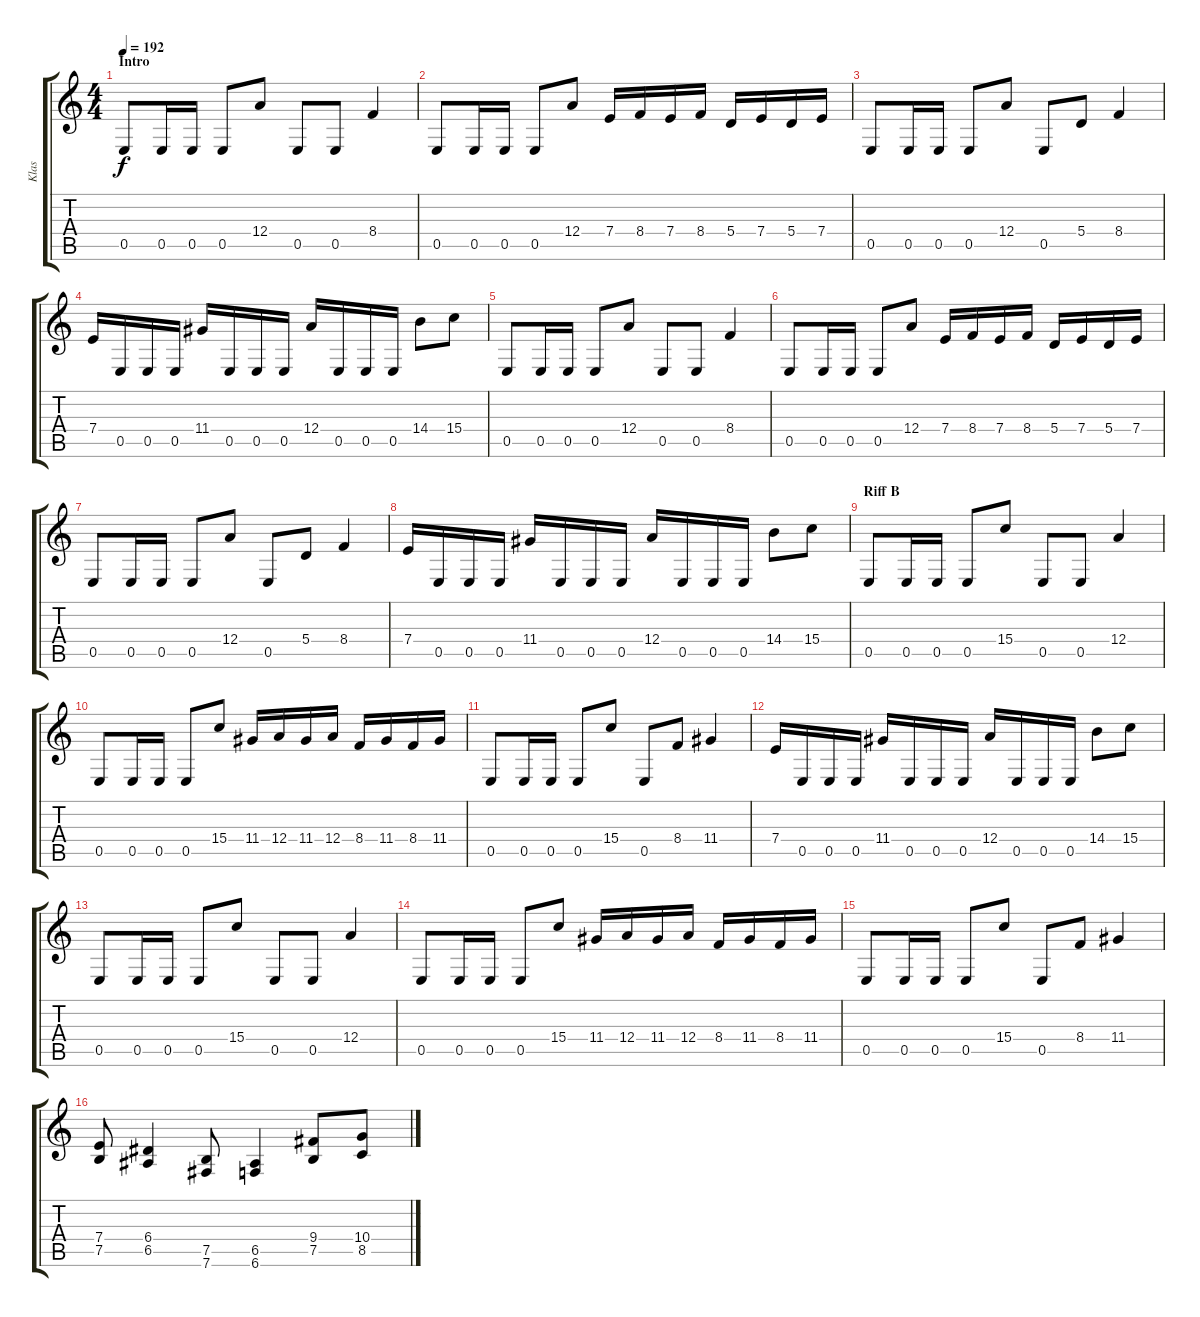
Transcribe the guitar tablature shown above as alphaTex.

\track ("Klas" "Klas") {instrument distortionguitar}
\staff {score tabs}
\tuning (B3 Gb3 D3 A2 E2 B1) {hide}
\ts (4 4)
\section ("" "Intro")
\tempo 192
\clef g2
\ks c
0.5.8{dy f instrument distortionguitar} 0.5.16 0.5.16 0.5.8 12.4.8 0.5.8 0.5.8 8.4.4 |
0.5.8 0.5.16 0.5.16 0.5.8 12.4.8 7.4.16 8.4.16 7.4.16 8.4.16 5.4.16 7.4.16 5.4.16 7.4.16 |
0.5.8 0.5.16 0.5.16 0.5.8 12.4.8 0.5.8 5.4.8 8.4.4 |
7.4.16 0.5.16 0.5.16 0.5.16 11.4.16 0.5.16 0.5.16 0.5.16 12.4.16 0.5.16 0.5.16 0.5.16 14.4.8 15.4.8 |
0.5.8 0.5.16 0.5.16 0.5.8 12.4.8 0.5.8 0.5.8 8.4.4 |
0.5.8 0.5.16 0.5.16 0.5.8 12.4.8 7.4.16 8.4.16 7.4.16 8.4.16 5.4.16 7.4.16 5.4.16 7.4.16 |
0.5.8 0.5.16 0.5.16 0.5.8 12.4.8 0.5.8 5.4.8 8.4.4 |
7.4.16 0.5.16 0.5.16 0.5.16 11.4.16 0.5.16 0.5.16 0.5.16 12.4.16 0.5.16 0.5.16 0.5.16 14.4.8 15.4.8 |
\section ("" "Riff B")
0.5.8 0.5.16 0.5.16 0.5.8 15.4.8 0.5.8 0.5.8 12.4.4 |
0.5.8 0.5.16 0.5.16 0.5.8 15.4.8 11.4.16 12.4.16 11.4.16 12.4.16 8.4.16 11.4.16 8.4.16 11.4.16 |
0.5.8 0.5.16 0.5.16 0.5.8 15.4.8 0.5.8 8.4.8 11.4.4 |
7.4.16 0.5.16 0.5.16 0.5.16 11.4.16 0.5.16 0.5.16 0.5.16 12.4.16 0.5.16 0.5.16 0.5.16 14.4.8 15.4.8 |
0.5.8 0.5.16 0.5.16 0.5.8 15.4.8 0.5.8 0.5.8 12.4.4 |
0.5.8 0.5.16 0.5.16 0.5.8 15.4.8 11.4.16 12.4.16 11.4.16 12.4.16 8.4.16 11.4.16 8.4.16 11.4.16 |
0.5.8 0.5.16 0.5.16 0.5.8 15.4.8 0.5.8 8.4.8 11.4.4 |
(7.4 7.5).8 (6.4 6.5).4 (7.5 7.6).8 (6.5 6.6).4 (9.4 7.5).8 (10.4 8.5).8
